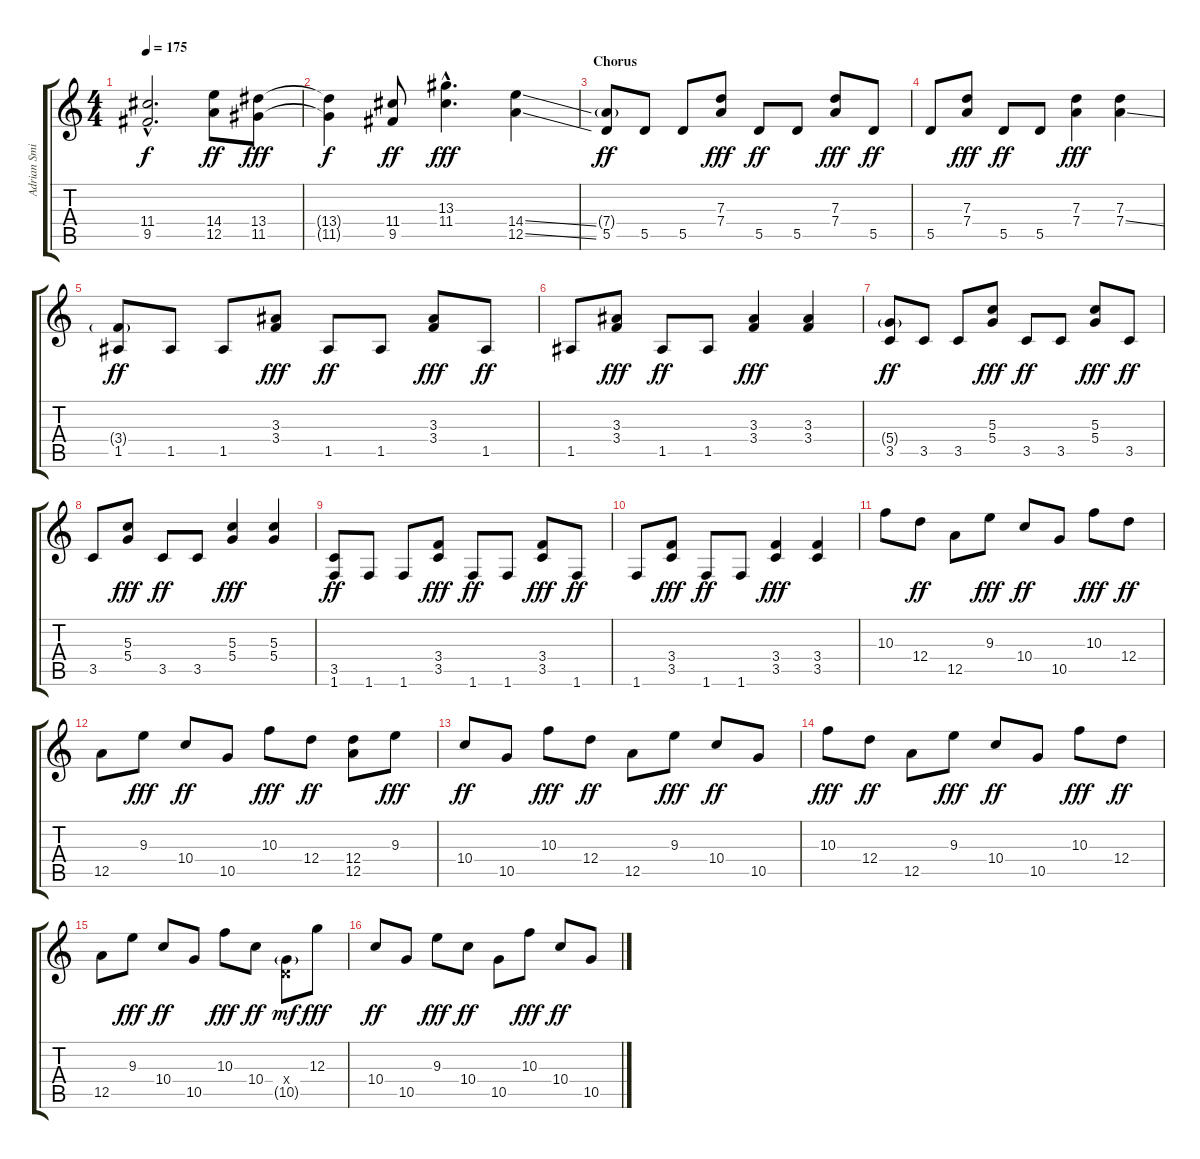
\track ("Adrian Smith" "Adrian Smi") {instrument overdrivenguitar}
\staff {score tabs}
\tuning (E4 B3 G3 D3 A2 E2) {hide}
\ts (4 4)
\tempo 175
\clef g2
\ks c
(11.4{hac t} 9.5{hac t}).2{d dy f} (14.4 12.5).8{dy ff} (13.4 11.5).8{dy fff} |
(13.4{t} 11.5{t}).4{dy f} (11.4 9.5).8{dy ff} (13.3{hac} 11.4{hac}).4{d dy fff} (14.4{ss} 12.5{ss}).4 |
\section ("" "Chorus")
(7.4{g} 5.5).8{dy ff} 5.5.8 5.5.8 (7.3 7.4).8{dy fff} 5.5.8{dy ff} 5.5.8 (7.3 7.4).8{dy fff} 5.5.8{dy ff} |
5.5.8 (7.3 7.4).8{dy fff} 5.5.8{dy ff} 5.5.8 (7.3 7.4).4{dy fff} (7.3 7.4{ss}).4 |
(3.4{g} 1.5).8{dy ff} 1.5.8 1.5.8 (3.3 3.4).8{dy fff} 1.5.8{dy ff} 1.5.8 (3.3 3.4).8{dy fff} 1.5.8{dy ff} |
1.5.8 (3.3 3.4).8{dy fff} 1.5.8{dy ff} 1.5.8 (3.3 3.4).4{dy fff} (3.3 3.4).4 |
(5.4{g} 3.5).8{dy ff} 3.5.8 3.5.8 (5.3 5.4).8{dy fff} 3.5.8{dy ff} 3.5.8 (5.3 5.4).8{dy fff} 3.5.8{dy ff} |
3.5.8 (5.3 5.4).8{dy fff} 3.5.8{dy ff} 3.5.8 (5.3 5.4).4{dy fff} (5.3 5.4).4 |
(3.5 1.6).8{dy ff} 1.6.8 1.6.8 (3.4 3.5).8{dy fff} 1.6.8{dy ff} 1.6.8 (3.4 3.5).8{dy fff} 1.6.8{dy ff} |
1.6.8 (3.4 3.5).8{dy fff} 1.6.8{dy ff} 1.6.8 (3.4 3.5).4{dy fff} (3.4 3.5).4 |
10.3.8 12.4.8{dy ff} 12.5.8 9.3.8{dy fff} 10.4.8{dy ff} 10.5.8 10.3.8{dy fff} 12.4.8{dy ff} |
12.5.8 9.3.8{dy fff} 10.4.8{dy ff} 10.5.8 10.3.8{dy fff} 12.4.8{dy ff} (12.4 12.5).8 9.3.8{dy fff} |
10.4.8{dy ff} 10.5.8 10.3.8{dy fff} 12.4.8{dy ff} 12.5.8 9.3.8{dy fff} 10.4.8{dy ff} 10.5.8 |
10.3.8{dy fff} 12.4.8{dy ff} 12.5.8 9.3.8{dy fff} 10.4.8{dy ff} 10.5.8 10.3.8{dy fff} 12.4.8{dy ff} |
12.5.8 9.3.8{dy fff} 10.4.8{dy ff} 10.5.8 10.3.8{dy fff} 10.4.8{dy ff} (0.4{x} 10.5{g}).8{dy mf} 12.3.8{dy fff} |
10.4.8{dy ff} 10.5.8 9.3.8{dy fff} 10.4.8{dy ff} 10.5.8 10.3.8{dy fff} 10.4.8{dy ff} 10.5.8
